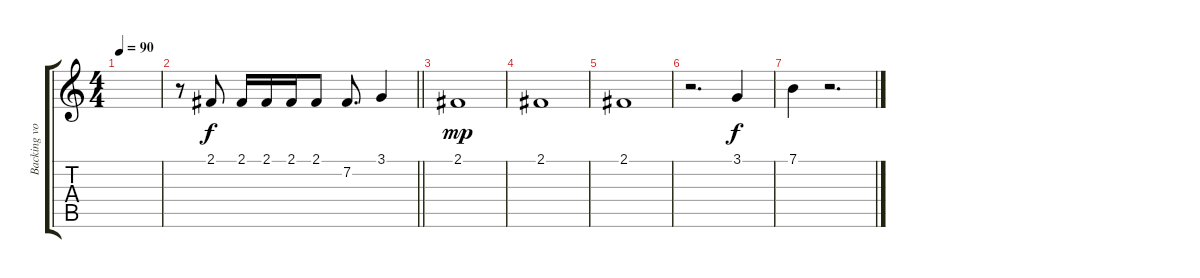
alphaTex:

\track ("Backing vocal" "Backing vo") {instrument clarinet}
\staff {score tabs}
\tuning (E4 B3 G3 D3 A2 E2) {hide}
\ts (4 4)
\tempo 90
\clef g2
\ks c
|
\barLineRight lightlight
r.8 2.1.8 2.1.16 2.1.16 2.1.16 2.1.8 7.2.8{d} 3.1.4 |
2.1.1{dy mp} |
2.1.1 |
2.1.1 |
r.2{d} 3.1.4{dy f} |
7.1.4 r.2{d}
